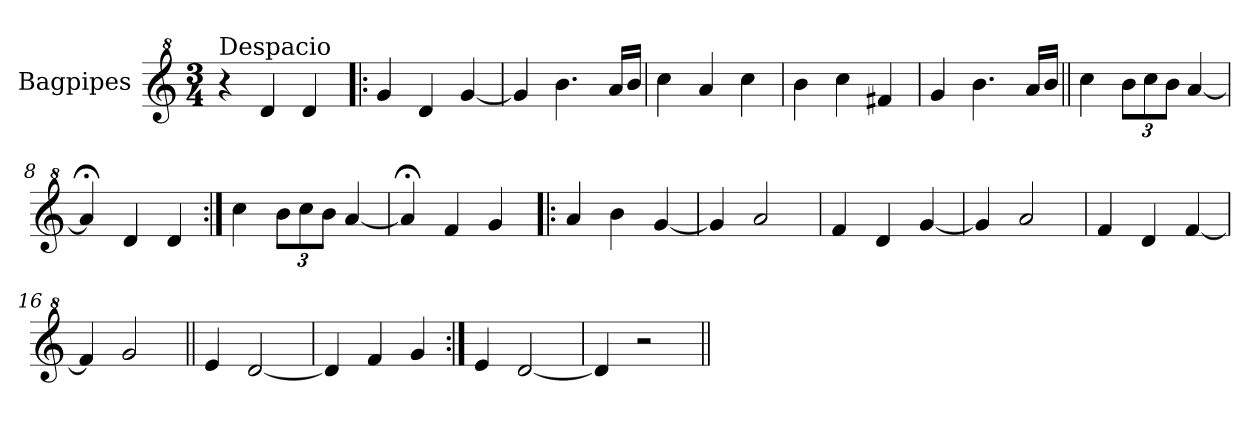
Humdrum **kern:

**kern
*part1
*staff1
*I"Bagpipes
*I'Bag
*clefG^2
*k[]
*C:
*M3/4
=1
!LO:TX:a:t=Despacio
4r
4dd/
4dd/
=2!|:
4gg/
4dd/
[4gg/
=3
4gg/]
4.bb\
16aa/LL
16bb/JJ
=4
4ccc\
4aa/
4ccc\
=5
4bb\
4ccc\
4ff#X/
=6
4gg/
4.bb\
16aa/LL
16bb/JJ
=7||
4ccc\
*Xbrackettup
12bb\L
12ccc\
12bb\J
[4aa/
=8
4aa;</]
4dd/
4dd/
=9:|!
4ccc\
12bb\L
12ccc\
12bb\J
[4aa/
=10
4aa;</]
4ff/
4gg/
!!LO:LB:g=z
=11!|:
4aa/
4bb\
[4gg/
=12
4gg/]
2aa/
=13
4ff/
4dd/
[4gg/
=14
4gg/]
2aa/
=15
4ff/
4dd/
[4ff/
=16
4ff/]
2gg/
=17||
4ee/
[2dd/
=18
4dd/]
4ff/
4gg/
=19:|!
4ee/
[2dd/
=20
4dd/]
2r
=||
*-
